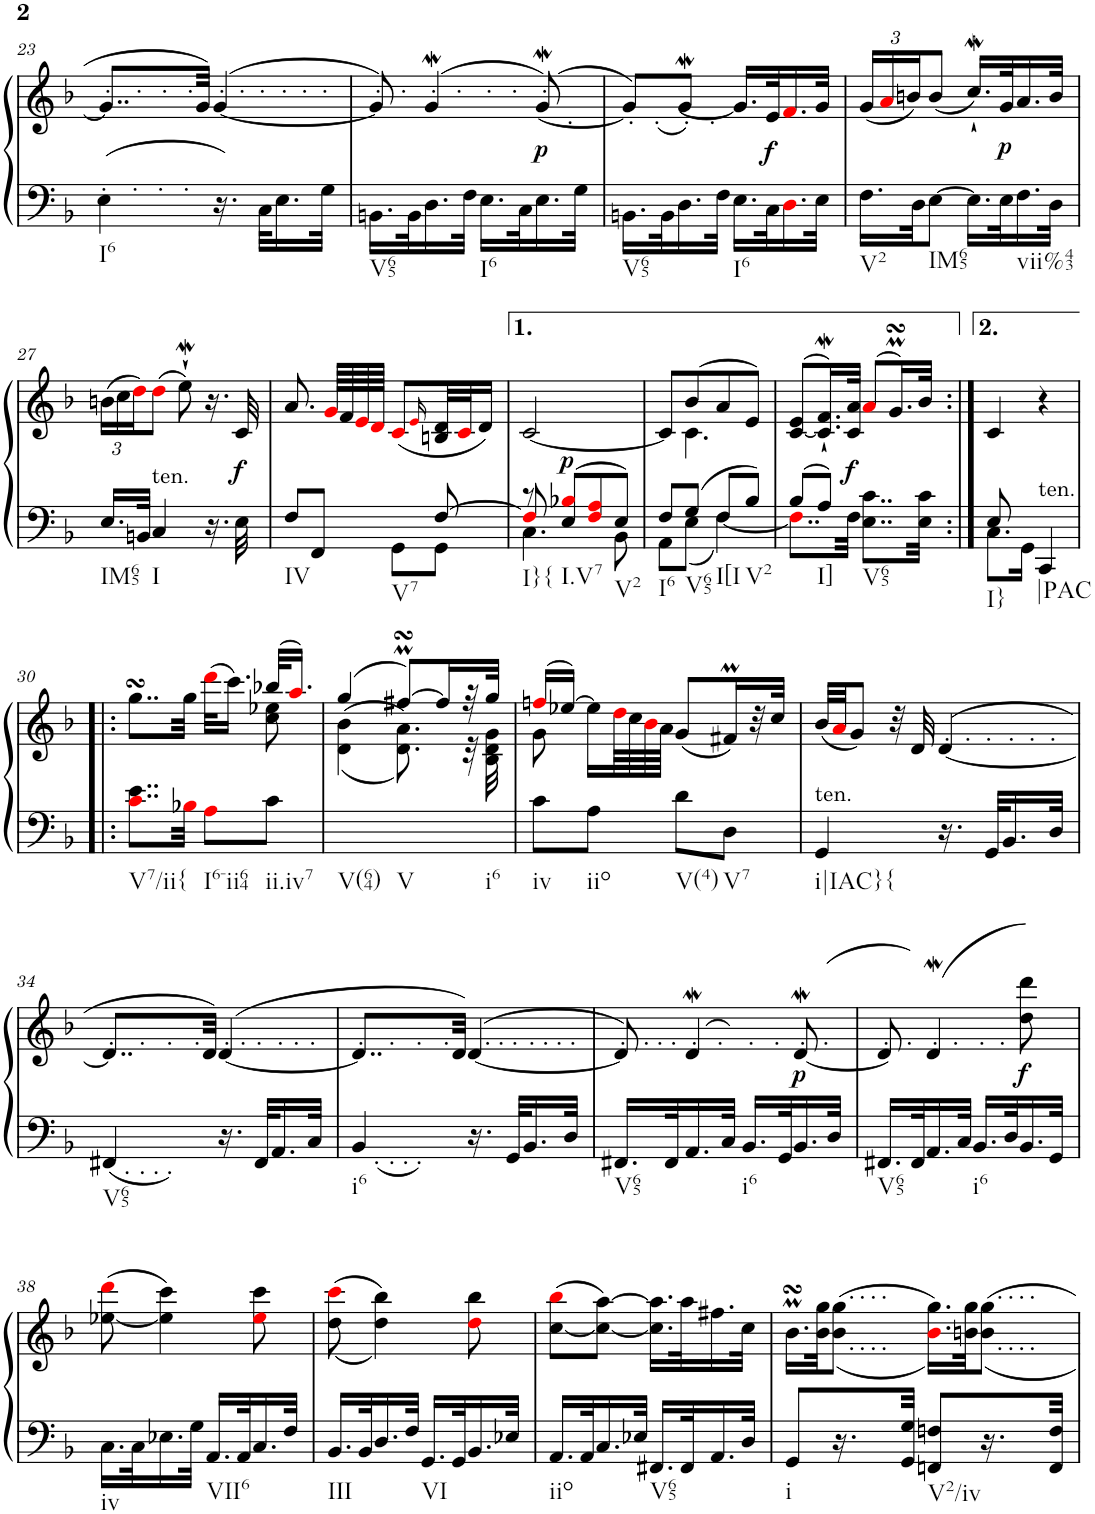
**kern	**kern	**dynam
*part1	*part1	*part1
*staff2	*staff1	*staff1/2
*I"Harpsichord	*	*
*I'Hch.	*	*
!!LO:PB:g=z
*clefF4	*clefG2	*
*k[b-]	*k[b-]	*
*M2/4	*M2/4	*
=23	=23	=23
*^	*^	*
!LO:TX:b:t=I6	!	!	!	!
4E\	16E'>!	8..g/L]	16g'>!	.
.	16E'>!	.	16g'>!	.
.	16E'>!	.	16g'>!	.
.	16E'>!	.	16g'>!	.
.	.	32g/Jkk	.	.
*	*	*	*Xtuplet	*
16.r	4ryy	(>[4g/	24g'>	.
.	.	.	24g'>!	.
.	.	.	24g'>!	.
32C\KLL	.	.	.	.
16.E\	.	.	24g'>!	.
.	.	.	24g'>!	.
.	.	.	24g'>!	.
32G\JJk	.	.	.	.
*v	*v	*	*	*
=24	=24	=24	=24
!LO:TX:b:t=V65	!	!	!
16.BBn\LL	8g/])	16g'>!	.
.	.	16g'>!	.
32BB\K	.	.	.
16.D\	(>4gW/	16g'>!	.
.	.	16g'>!	.
32F\JJk	.	.	.
!LO:TX:b:t=I6	!	!	!
16.E\LL	.	16g'>!	.
.	.	16g'>!	.
32C\K	.	.	.
!	!	!	!LO:DY:b
16.E\	(>[8gW/)	16g'>!	p
.	.	16g'!	.
32G\JJk	.	.	.
=25	=25	=25	=25
!LO:TX:b:t=V65	!	!	!
16.BBn\LL	8g/L])	16g'!	.
.	.	(16g'!	.
32BB\K	.	.	.
16.D\	[8gW/J	16g'!)	.
.	.	16g'!	.
32F\JJk	.	.	.
!LO:TX:b:t=I6	!	!	!
16.E\LL	16.g/LL]	4ryy	.
!	!	!	!LO:DY:b
32C\K	32e/K	.	f
16.Di\	16.fi/	.	.
32E\JJk	32g/JJk	.	.
*	*v	*v	*
=26	=26	=26
*	*tuplet	*
*	*Xbrackettup	*
!LO:TX:b:t=V2	!	!
16.F\LL	(<24g/LL	.
.	24ai/	.
.	24bn/J)	.
32D\JK	.	.
!LO:TX:b:t=IM65	!	!
[8E\J	(<8b/J	.
16.E\LL]	16.ccW`/LL)	.
!	!	!LO:DY:b
32E\K	32g/K	p
!LO:TX:b:t=vii%43	!	!
16.F\	16.a/	.
32D\JJk	32b/JJk	.
!!LO:LB:g=z
=27	=27	=27
!LO:TX:b:t=IM65	!	!
16.E/LL	(>24bn\LL	.
.	24cc\	.
.	24ddi\J)	.
32BBn/JJk	.	.
!LO:TX:a:t=ten.	!	!
!LO:TX:b:t=I	!	!
4C/	(>8ddi\J	.
.	8eeW`\)	.
16.r	16.r	.
!	!	!LO:DY:b
32E\	32c/	f
=28	=28	=28
*^	*	*
!LO:TX:b:t=IV	!	!	!
8F/L	4.ryy	8.a/	.
8FF/J	.	.	.
.	.	64gi/LLLL	.
.	.	64f/	.
.	.	64ei/	.
.	.	64di/JJJJ	.
!LO:TX:b:t=V7	!	!	!
8GG\L	.	(<8ci/L	.
.	.	16qei/	.
8GG\J	[8F/	32Bn/ 32d/LL	.
.	.	32ci/J	.
.	.	16d/JJ)	.
=29	=29	=29	=29
*	*^	*	*
!LO:TX:b:t=I}{	!	!	!	!
4.C\	8r	8Fi/]	[2c/	.
!	!LO:TX:b:t=V2	!	!	!
!	!	!	!	!LO:DY:a=2
.	4.ryy	8E/ 8B-Xi/L	.	p
.	.	8Fi/ 8Ai/	.	.
!LO:TX:b:t=I.V7	!	!	!	!
8BB-\	.	8E/J	.	.
=30	=30	=30	=30	=30
*	*	*	*^	*
!LO:TX:b:t=I6	!	!	!	!	!
*	*v	*v	*	*	*
8F/L	8AA\L	8c/L]	8ryy	.
!LO:TX:b:t=V65	!	!	!	!
8G/J	8E\J	(>8b-/	4.c\	.
!LO:TX:b:t=I[I	!	!	!	!
!LO:TX:b:t=V2	!	!	!	!
8F/L	[4F\	8a/	.	.
8B-/J	.	8e/J)	.	.
*	*	*v	*v	*
=31	=31	=31	=31
!LO:TX:b:t=I]	!	!	!
8B-/L	8..Fi\L]	(>[8c/ 8e/L	.
8A/J	.	16.c/]M` 16.f/M`L)	.
!	!	!	!LO:DY:b
.	32F\Jkk	32c/ 32a/JJk	f
!LO:TX:b:t=V65	!	!	!
4ryy	8..E\ 8..c\L	(>8ai/L	.
.	.	16.gMsSSS/L)	.
.	32E\ 32c\Jkk	32b-/JJk	.
=29:|!	=29:|!	=29:|!	=29:|!
!LO:TX:b:t=I}	!	!	!
8E/	8.C\L	4c/	.
4.ryy	.	.	.
.	16GG\Jk	.	.
!	!LO:TX:a:t=ten.	!	!
!	!LO:TX:b:t=|PAC	!	!
.	4CC/	4r	.
!!LO:LB:g=z
=30!|:	=30!|:	=30!|:	=30!|:
*	*	*^	*
!LO:TX:b:t=V7/ii{	!	!	!	!
*v	*v	*	*	*
8..ci\ 8..e\L	8..ggsSSS\L	4.ryy	.
32B-Xi\Jkk	32gg\Jkk	.	.
!LO:TX:b:t=I6-ii64	!	!	!
8Ai\L	(>32dddi\KLL	.	.
.	16.ccc\JJ)	.	.
!LO:TX:b:t=ii.iv7	!	!	!
8c\J	(>32bb-X/KLL	8cc\ 8ee-X\	.
.	16.aai/JJ)	.	.
=31	=31	=31	=31
!LO:TX:b:t=V(64)	!	!	!
!LO:TX:b:t=V	!	!	!
!LO:TX:b:t=i6	!	!	!
2ryy	(>4gg/	(>(<4d\ 4b-\	.
.	[8ff#XmsSsS/L)	8.d\ 8.a\))	.
.	16ff#/L]	.	.
.	32r	32r	.
.	32gg/JJJ	32B-\ 32d\ 32g\	.
=32	=32	=32	=32
!LO:TX:b:t=iv	!	!	!
8c\L	(>16ffni/LL	8g\	.
.	[16ee-X/JJ)	.	.
!LO:TX:b:t=iio	!	!	!
8A\J	16ee-\LL]	4.ryy	.
.	64ddi\LL	.	.
.	64cc\	.	.
.	64b-i\	.	.
.	64a\JJJJ	.	.
!LO:TX:b:t=V(4)	!	!	!
8d\L	(<8g/L	.	.
!LO:TX:b:t=V7	!	!	!
8D\J	16f#Xm/L)	.	.
.	32r	.	.
.	32cc/JJJ	.	.
=33	=33	=33	=33
!LO:TX:a:t=ten.	!	!	!
!LO:TX:b:t=i|IAC}{	!	!	!
4GG/	(<32b-/LLL	4ryy	.
.	32ai/JJ	.	.
.	8g/J)	.	.
.	32r	.	.
.	32d/	.	.
*	*	*Xtuplet	*
16.r	(>[4d/	24d'>	.
.	.	24d'>!	.
.	.	24d'>!	.
32GG/KLL	.	.	.
16.BB-/	.	24d'>!	.
.	.	24d'>!	.
.	.	24d'>!	.
32D/JJk	.	.	.
!!LO:LB:g=z	!!
=34	=34	=34	=34
*^	*	*	*
!LO:TX:b:t=V65	!	!	!	!
4FF#X/	32ryy	8..d/L]	16d'>!	.
.	32FF#'!	.	.	.
.	32FF#'!	.	16d'>!	.
.	32FF#'!	.	.	.
.	32FF#'!	.	16d'>!	.
.	4ryy	.	.	.
.	.	.	16d'>!	.
.	.	32d/Jkk)	.	.
16.r	.	(>[4d/	24d'>	.
.	.	.	24d'>!	.
.	.	.	24d'>!	.
32FF#/KLL	.	.	.	.
16.AA/	.	.	24d'>!	.
.	16.ryy	.	.	.
.	.	.	24d'>!	.
.	.	.	24d'>!	.
32C/JJk	.	.	.	.
=35	=35	=35	=35	=35
!LO:TX:b:t=i6	!	!	!	!
4BB-/	32ryy	8..d/L]	16d'>!	.
.	32BB-'!	.	.	.
.	32BB-'!	.	16d'>!	.
.	32BB-'!	.	.	.
.	32BB-'!	.	16d'>!	.
.	4ryy	.	.	.
.	.	.	16d'>!	.
.	.	32d/Jkk)	.	.
16.r	.	(>[4d/	32ryy	.
.	.	.	32d'>!	.
.	.	.	32d'>!	.
32GG/KLL	.	.	32d'>!	.
16.BB-/	.	.	32d'>!	.
.	16.ryy	.	32d'>!	.
.	.	.	32d'>!	.
32D/JJk	.	.	32d'>!	.
*v	*v	*	*	*
=36	=36	=36	=36
!LO:TX:b:t=V65	!	!	!
16.FF#X/LL	8d/])	32d'>!	.
.	.	32d'>!	.
.	.	32d'>!	.
32FF#/K	.	32d'>!	.
16.AA/	4dW/	(>16d'>!	.
.	.	16d'>!)	.
32C/JJk	.	.	.
!LO:TX:b:t=i6	!	!	!
16.BB-/LL	.	16d'>!	.
.	.	16d'>!	.
32GG/K	.	.	.
!	!	!	!LO:DY:b
16.BB-/	[<8dW/	(>16d'>!	p
.	.	16d'>!	.
32D/JJk	.	.	.
=37	=37	=37	=37
!LO:TX:b:t=V65	!	!	!
16.FF#X/LL	8d/])	16d'>!	.
.	.	16d'>!	.
32FF#/K	.	.	.
16.AA/	(>4dW/	16d'>!	.
.	.	16d'>!	.
32C/JJk	.	.	.
!LO:TX:b:t=i6	!	!	!
16.BB-/LL	.	16d'>!	.
.	.	16d'>!	.
32D/K	.	.	.
!	!	!	!LO:DY:b
16.BB-/	8dd\ 8ddd\)	8ryy	f
32GG/JJk	.	.	.
*	*v	*v	*
!!LO:LB:g=z
=38	=38	=38
!LO:TX:b:t=iv	!	!
16.C\LL	(>[8ee-X\ 8dddi\	.
32C\K	.	.
16.E-X\	4ee-\] 4ccc\)	.
32G\JJk	.	.
!LO:TX:b:t=VII6	!	!
16.AA/LL	.	.
32AA/K	.	.
16.C/	8ee-i\ 8ccc\	.
32F/JJk	.	.
=39	=39	=39
!LO:TX:b:t=III	!	!
16.BB-/LL	(<(>8dd\ 8ccci\	.
32BB-/K	.	.
16.D/	4dd\ 4bb-\))	.
32F/JJk	.	.
!LO:TX:b:t=VI	!	!
16.GG/LL	.	.
32GG/K	.	.
16.BB-/	8ddi\ 8bb-\	.
32E-X/JJk	.	.
=40	=40	=40
!LO:TX:b:t=iio	!	!
16.AA/LL	(>[8cc\ 8bb-i\L	.
32AA/K	.	.
16.C/	8cc\_ [8aa\J)	.
32E-X/JJk	.	.
!LO:TX:b:t=V65	!	!
16.FF#X/LL	16.cc\] 16.aa\]LL	.
32FF#/K	32aa\K	.
16.AA/	16.ff#X\	.
32D/JJk	32cc\JJk	.
=41	=41	=41
*	*^	*
*	*	*^	*
!LO:TX:b:t=i	!	!	!	!
8GG/L	16.b-MsSSs\LL	64ryy	64ryy	.
*	*v	*v	*v	*
.	32b-\ 32gg\JK	.
16.r	(<(>8b-\ 8gg\J	.
*	*^	*
*	*	*^	*
.	.	64gg'>!	64b-'<!	.
.	.	64gg'>!	64b-'<!	.
.	.	64gg'>!	64b-'<!	.
.	.	64gg'>!	64b-'<!	.
.	.	8.ryy	8.ryy	.
32GG/ 32G/JJk	.	.	.	.
!LO:TX:b:t=V2/iv	!	!	!	!
8FFn/ 8Fn/L	16.b-i\ 16.gg\LL))	.	.	.
.	32bn\ 32gg\JK	.	.	.
16.r	8b\ 8gg\J	.	.	.
.	.	64gg'>!	64b'<!	.
.	.	64gg'>!	64b'<!	.
.	.	64gg'>!	64b'<!	.
.	.	64gg'>!	64b'<!	.
.	.	32.ryy	32.ryy	.
32FF/ 32F/JJk	.	.	.	.
*	*v	*v	*v	*
=	=	=
*-	*-	*-
